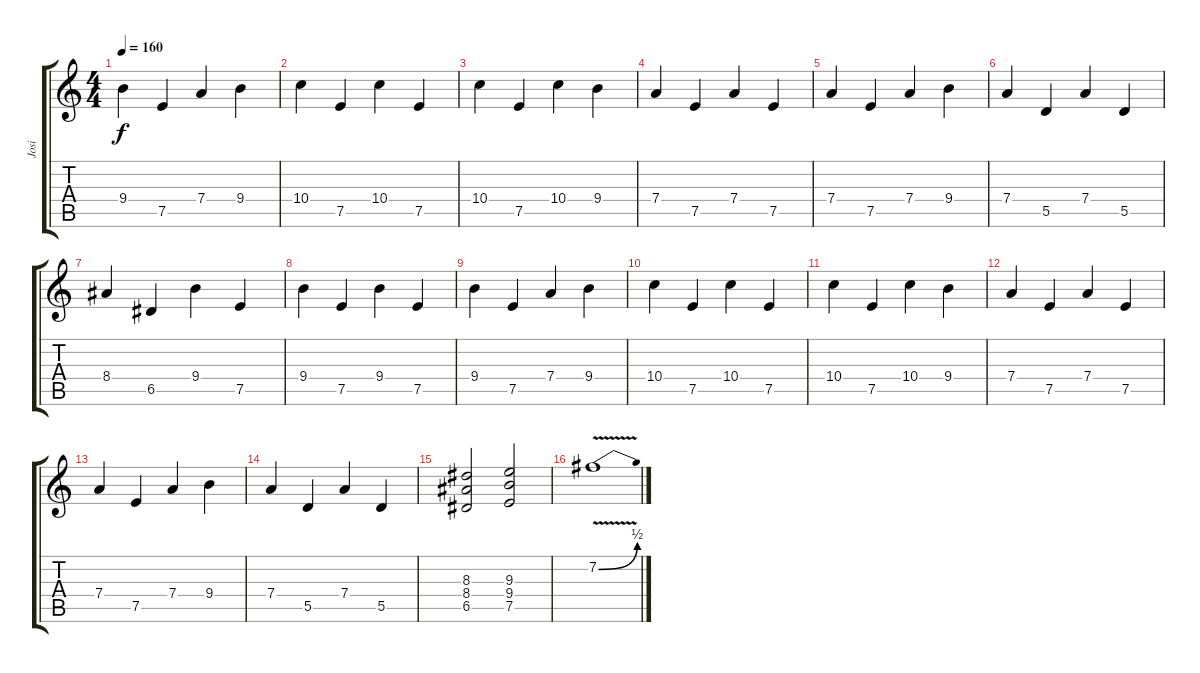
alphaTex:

\track ("Josi" "Josi") {instrument overdrivenguitar}
\staff {score tabs}
\tuning (E4 B3 G3 D3 A2 E2) {hide}
\ts (4 4)
\tempo 160
\clef g2
\ks c
9.4.4{dy f} 7.5.4 7.4.4 9.4.4 |
10.4.4 7.5.4 10.4.4 7.5.4 |
10.4.4 7.5.4 10.4.4 9.4.4 |
7.4.4 7.5.4 7.4.4 7.5.4 |
7.4.4 7.5.4 7.4.4 9.4.4 |
7.4.4 5.5.4 7.4.4 5.5.4 |
8.4.4 6.5.4 9.4.4 7.5.4 |
9.4.4 7.5.4 9.4.4 7.5.4 |
9.4.4 7.5.4 7.4.4 9.4.4 |
10.4.4 7.5.4 10.4.4 7.5.4 |
10.4.4 7.5.4 10.4.4 9.4.4 |
7.4.4 7.5.4 7.4.4 7.5.4 |
7.4.4 7.5.4 7.4.4 9.4.4 |
7.4.4 5.5.4 7.4.4 5.5.4 |
(8.3 8.4 6.5).2 (9.3 9.4 7.5).2 |
7.2{be (bend 0 0 60 2) v}.1
